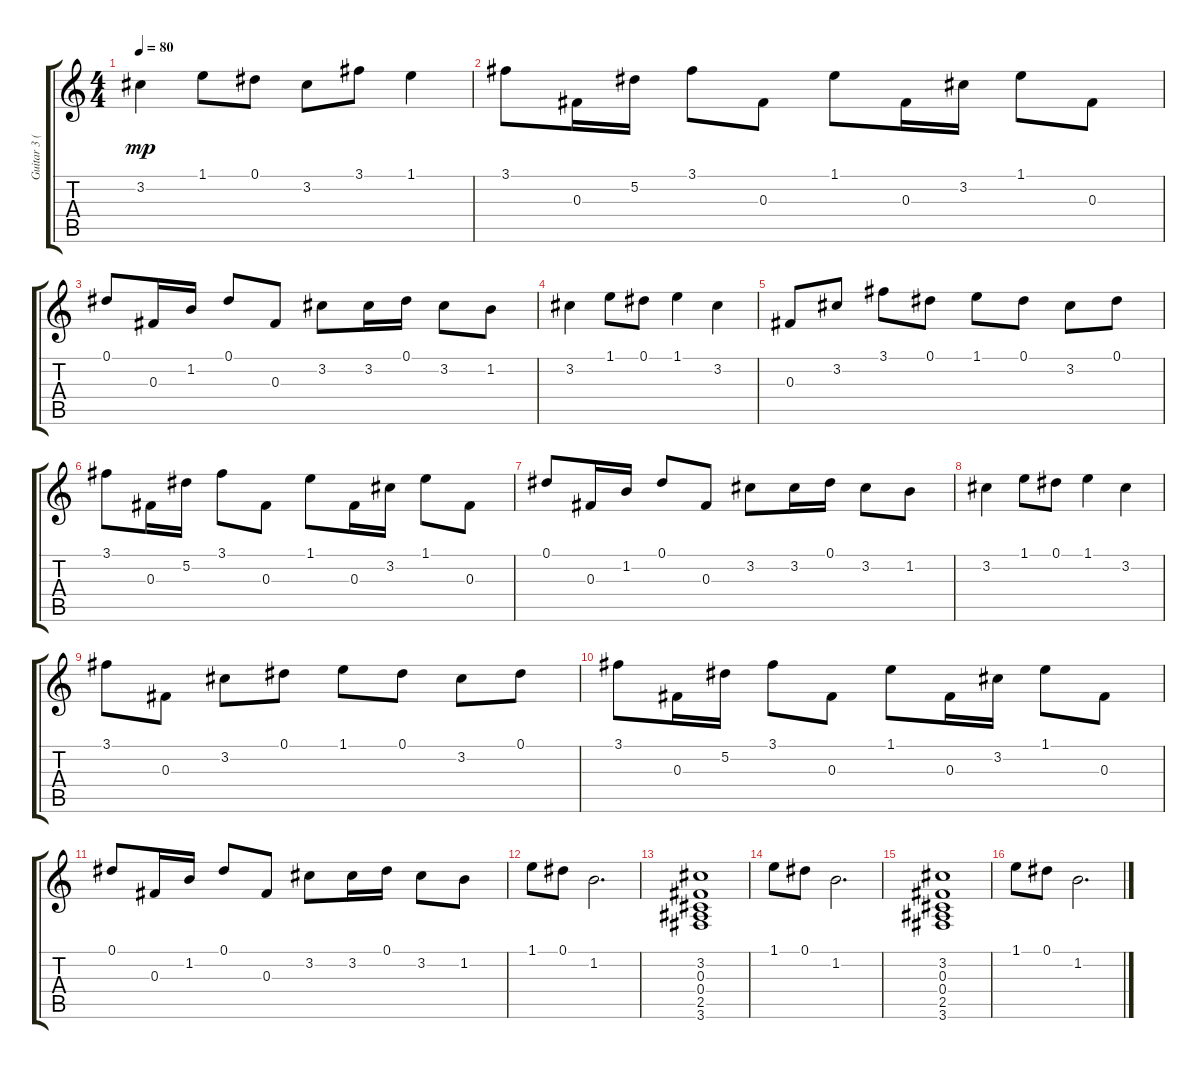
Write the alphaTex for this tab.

\track ("Guitar 3 (Slash)" "Guitar 3 (") {instrument acousticguitarsteel}
\staff {score tabs}
\tuning (Eb4 Bb3 Gb3 Db3 Ab2 Eb2) {hide}
\ts (4 4)
\tempo 80
\clef g2
\ks c
3.2.4{dy mp} 1.1.8 0.1.8 3.2.8 3.1.8 1.1.4 |
3.1.8 0.3.16 5.2.16 3.1.8 0.3.8 1.1.8 0.3.16 3.2.16 1.1.8 0.3.8 |
0.1.8 0.3.16 1.2.16 0.1.8 0.3.8 3.2.8 3.2.16 0.1.16 3.2.8 1.2.8 |
3.2.4 1.1.8 0.1.8 1.1.4 3.2.4 |
0.3.8 3.2.8 3.1.8 0.1.8 1.1.8 0.1.8 3.2.8 0.1.8 |
3.1.8 0.3.16 5.2.16 3.1.8 0.3.8 1.1.8 0.3.16 3.2.16 1.1.8 0.3.8 |
0.1.8 0.3.16 1.2.16 0.1.8 0.3.8 3.2.8 3.2.16 0.1.16 3.2.8 1.2.8 |
3.2.4 1.1.8 0.1.8 1.1.4 3.2.4 |
3.1.8 0.3.8 3.2.8 0.1.8 1.1.8 0.1.8 3.2.8 0.1.8 |
3.1.8 0.3.16 5.2.16 3.1.8 0.3.8 1.1.8 0.3.16 3.2.16 1.1.8 0.3.8 |
0.1.8 0.3.16 1.2.16 0.1.8 0.3.8 3.2.8 3.2.16 0.1.16 3.2.8 1.2.8 |
1.1.8 0.1.8 1.2.2{d} |
(3.2 0.3 0.4 2.5 3.6).1 |
1.1.8 0.1.8 1.2.2{d} |
(3.2 0.3 0.4 2.5 3.6).1 |
1.1.8 0.1.8 1.2.2{d}
